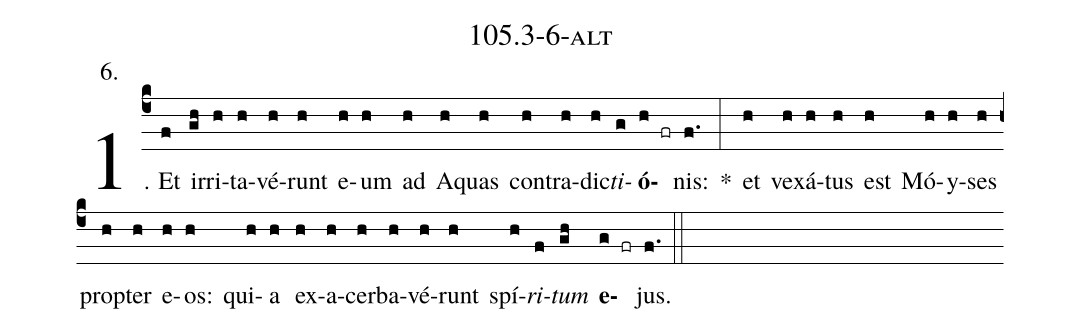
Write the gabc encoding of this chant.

name: 105.3-6-alt;
annotation: 6.;
%%
(c4)1. Et(f) ir(gh)ri(h)ta(h)vé(h)runt(h) e(h)um(h) ad(h) A(h)quas(h) con(h)tra(h)dic(h)<i>ti</i>(g)<b>ó</b>(h fr)nis:(f.) *(:) et(h) ve(h)xá(h)tus(h) est(h) Mó(h)y(h)ses(h) prop(h)ter(h) e(h)os:(h) qui(h)a(h) ex(h)a(h)cer(h)ba(h)vé(h)runt(h) spí(h)<i>ri</i>(f)<i>tum</i>(gh) <b>e</b>(g fr)jus.(f.) (::)


%E(h) u(h) o(f) u(gh) a(g) e.(f.) (::)
